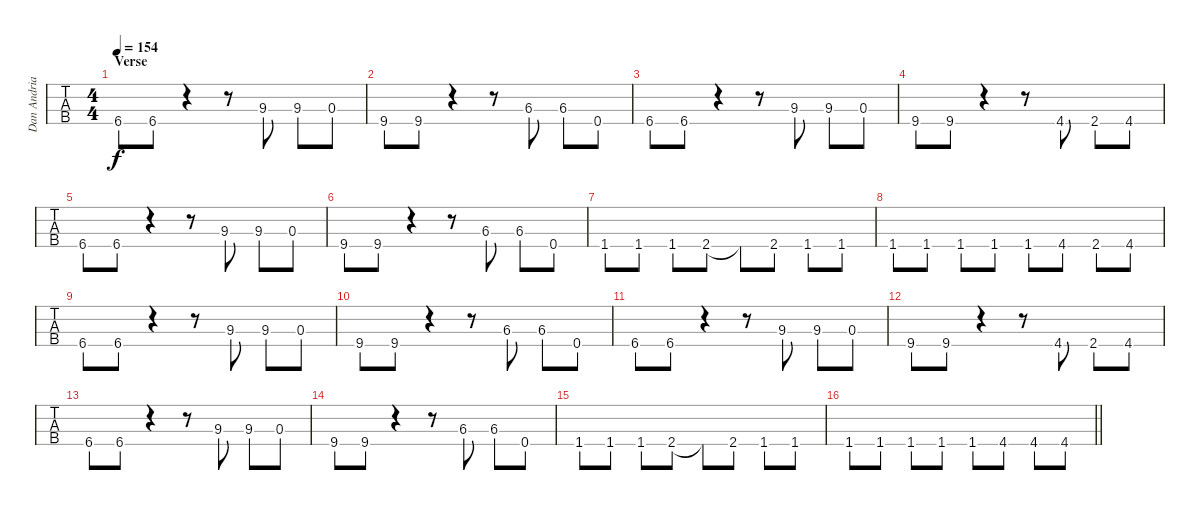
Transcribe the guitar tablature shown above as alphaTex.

\track ("Dan Andriano - Bass" "Dan Andria") {instrument electricbassfinger}
\staff {tabs}
\tuning (G2 D2 A1 E1) {hide}
\ts (4 4)
\section ("" "Verse")
\tempo 154
\clef f4
\ks db
6.4.8{dy f} 6.4.8 r.4 r.8 9.3.8 9.3.8 0.3.8 |
9.4.8 9.4.8 r.4 r.8 6.3.8 6.3.8 0.4.8 |
6.4.8 6.4.8 r.4 r.8 9.3.8 9.3.8 0.3.8 |
9.4.8 9.4.8 r.4 r.8 4.4.8 2.4.8 4.4.8 |
6.4.8 6.4.8 r.4 r.8 9.3.8 9.3.8 0.3.8 |
9.4.8 9.4.8 r.4 r.8 6.3.8 6.3.8 0.4.8 |
1.4.8 1.4.8 1.4.8 2.4.8 2.4{t}.8 2.4.8 1.4.8 1.4.8 |
1.4.8 1.4.8 1.4.8 1.4.8 1.4.8 4.4.8 2.4.8 4.4.8 |
6.4.8 6.4.8 r.4 r.8 9.3.8 9.3.8 0.3.8 |
9.4.8 9.4.8 r.4 r.8 6.3.8 6.3.8 0.4.8 |
6.4.8 6.4.8 r.4 r.8 9.3.8 9.3.8 0.3.8 |
9.4.8 9.4.8 r.4 r.8 4.4.8 2.4.8 4.4.8 |
6.4.8 6.4.8 r.4 r.8 9.3.8 9.3.8 0.3.8 |
9.4.8 9.4.8 r.4 r.8 6.3.8 6.3.8 0.4.8 |
1.4.8 1.4.8 1.4.8 2.4.8 2.4{t}.8 2.4.8 1.4.8 1.4.8 |
\barLineRight lightlight
1.4.8 1.4.8 1.4.8 1.4.8 1.4.8 4.4.8 4.4.8 4.4.8
